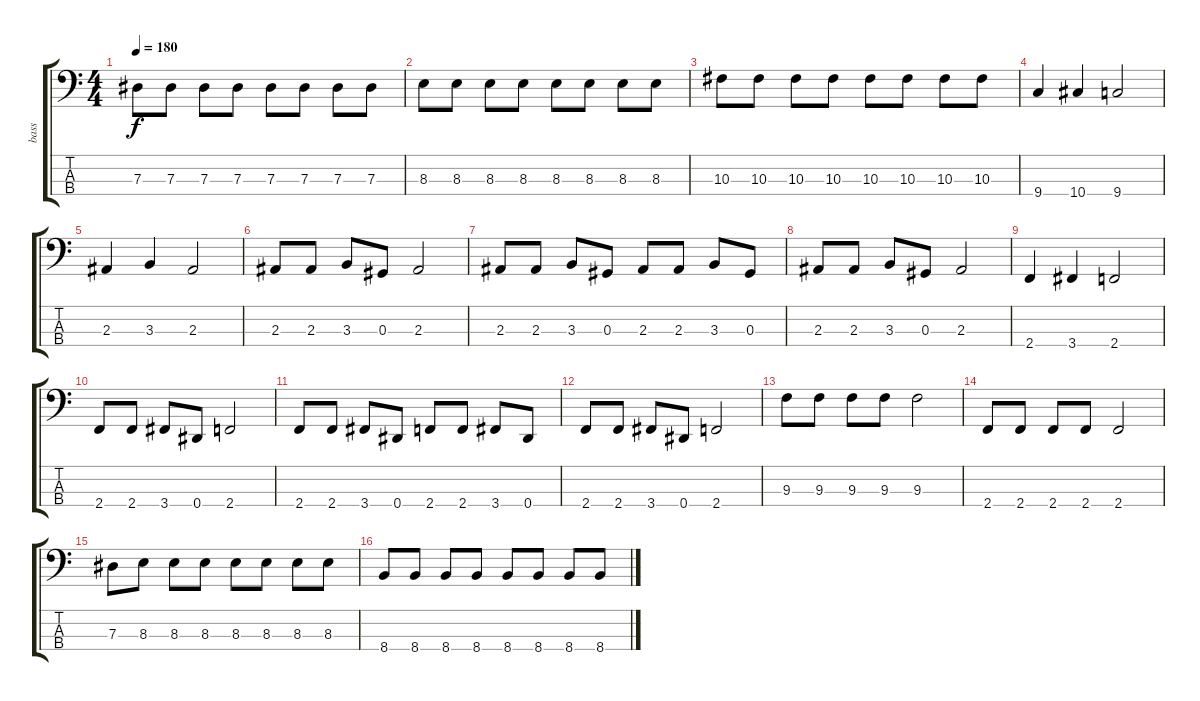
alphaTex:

\track ("bass" "bass") {instrument electricbasspick}
\staff {score tabs}
\tuning (Gb2 Db2 Ab1 Eb1) {hide}
\ts (4 4)
\tempo 180
\clef f4
\ks c
7.3.8{dy f} 7.3.8 7.3.8 7.3.8 7.3.8 7.3.8 7.3.8 7.3.8 |
8.3.8 8.3.8 8.3.8 8.3.8 8.3.8 8.3.8 8.3.8 8.3.8 |
10.3.8 10.3.8 10.3.8 10.3.8 10.3.8 10.3.8 10.3.8 10.3.8 |
9.4.4 10.4.4 9.4.2 |
2.3.4 3.3.4 2.3.2 |
2.3.8 2.3.8 3.3.8 0.3.8 2.3.2 |
2.3.8 2.3.8 3.3.8 0.3.8 2.3.8 2.3.8 3.3.8 0.3.8 |
2.3.8 2.3.8 3.3.8 0.3.8 2.3.2 |
2.4.4 3.4.4 2.4.2 |
2.4.8 2.4.8 3.4.8 0.4.8 2.4.2 |
2.4.8 2.4.8 3.4.8 0.4.8 2.4.8 2.4.8 3.4.8 0.4.8 |
2.4.8 2.4.8 3.4.8 0.4.8 2.4.2 |
9.3.8 9.3.8 9.3.8 9.3.8 9.3.2 |
2.4.8 2.4.8 2.4.8 2.4.8 2.4.2 |
7.3.8 8.3.8 8.3.8 8.3.8 8.3.8 8.3.8 8.3.8 8.3.8 |
8.4.8 8.4.8 8.4.8 8.4.8 8.4.8 8.4.8 8.4.8 8.4.8
